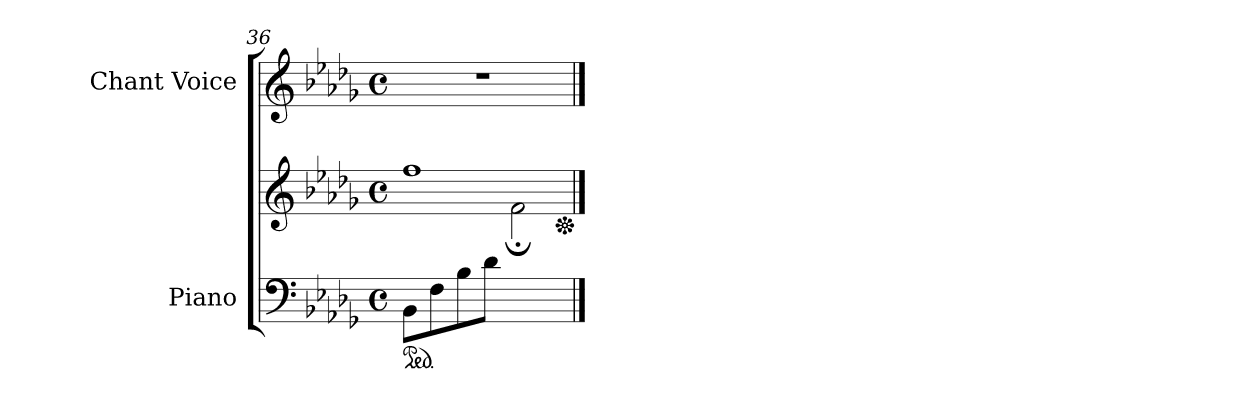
**kern	**kern	**kern
*part2	*part2	*part1
*staff3	*staff2	*staff1
*I"Piano	*	*I"Chant               Voice
*I'Pno	*	*
*clefF4	*clefG2	*clefG2
*k[b-e-a-d-g-]	*k[b-e-a-d-g-]	*k[b-e-a-d-g-]
*M4/4	*M4/4	*M4/4
*met(c)	*met(c)	*met(c)
*MM60	*MM60	*MM60
*ped	*	*
=36	=36	=36
*	*^	*
(>8BB-\L	1ff	2ryy	1r
8F\	.	.	.
8B-\	.	.	.
8d-\J	.	.	.
2ryy	.	2f;<\)	.
*	*Xped	*	*
*	*v	*v	*
==	==	==
*-	*-	*-
